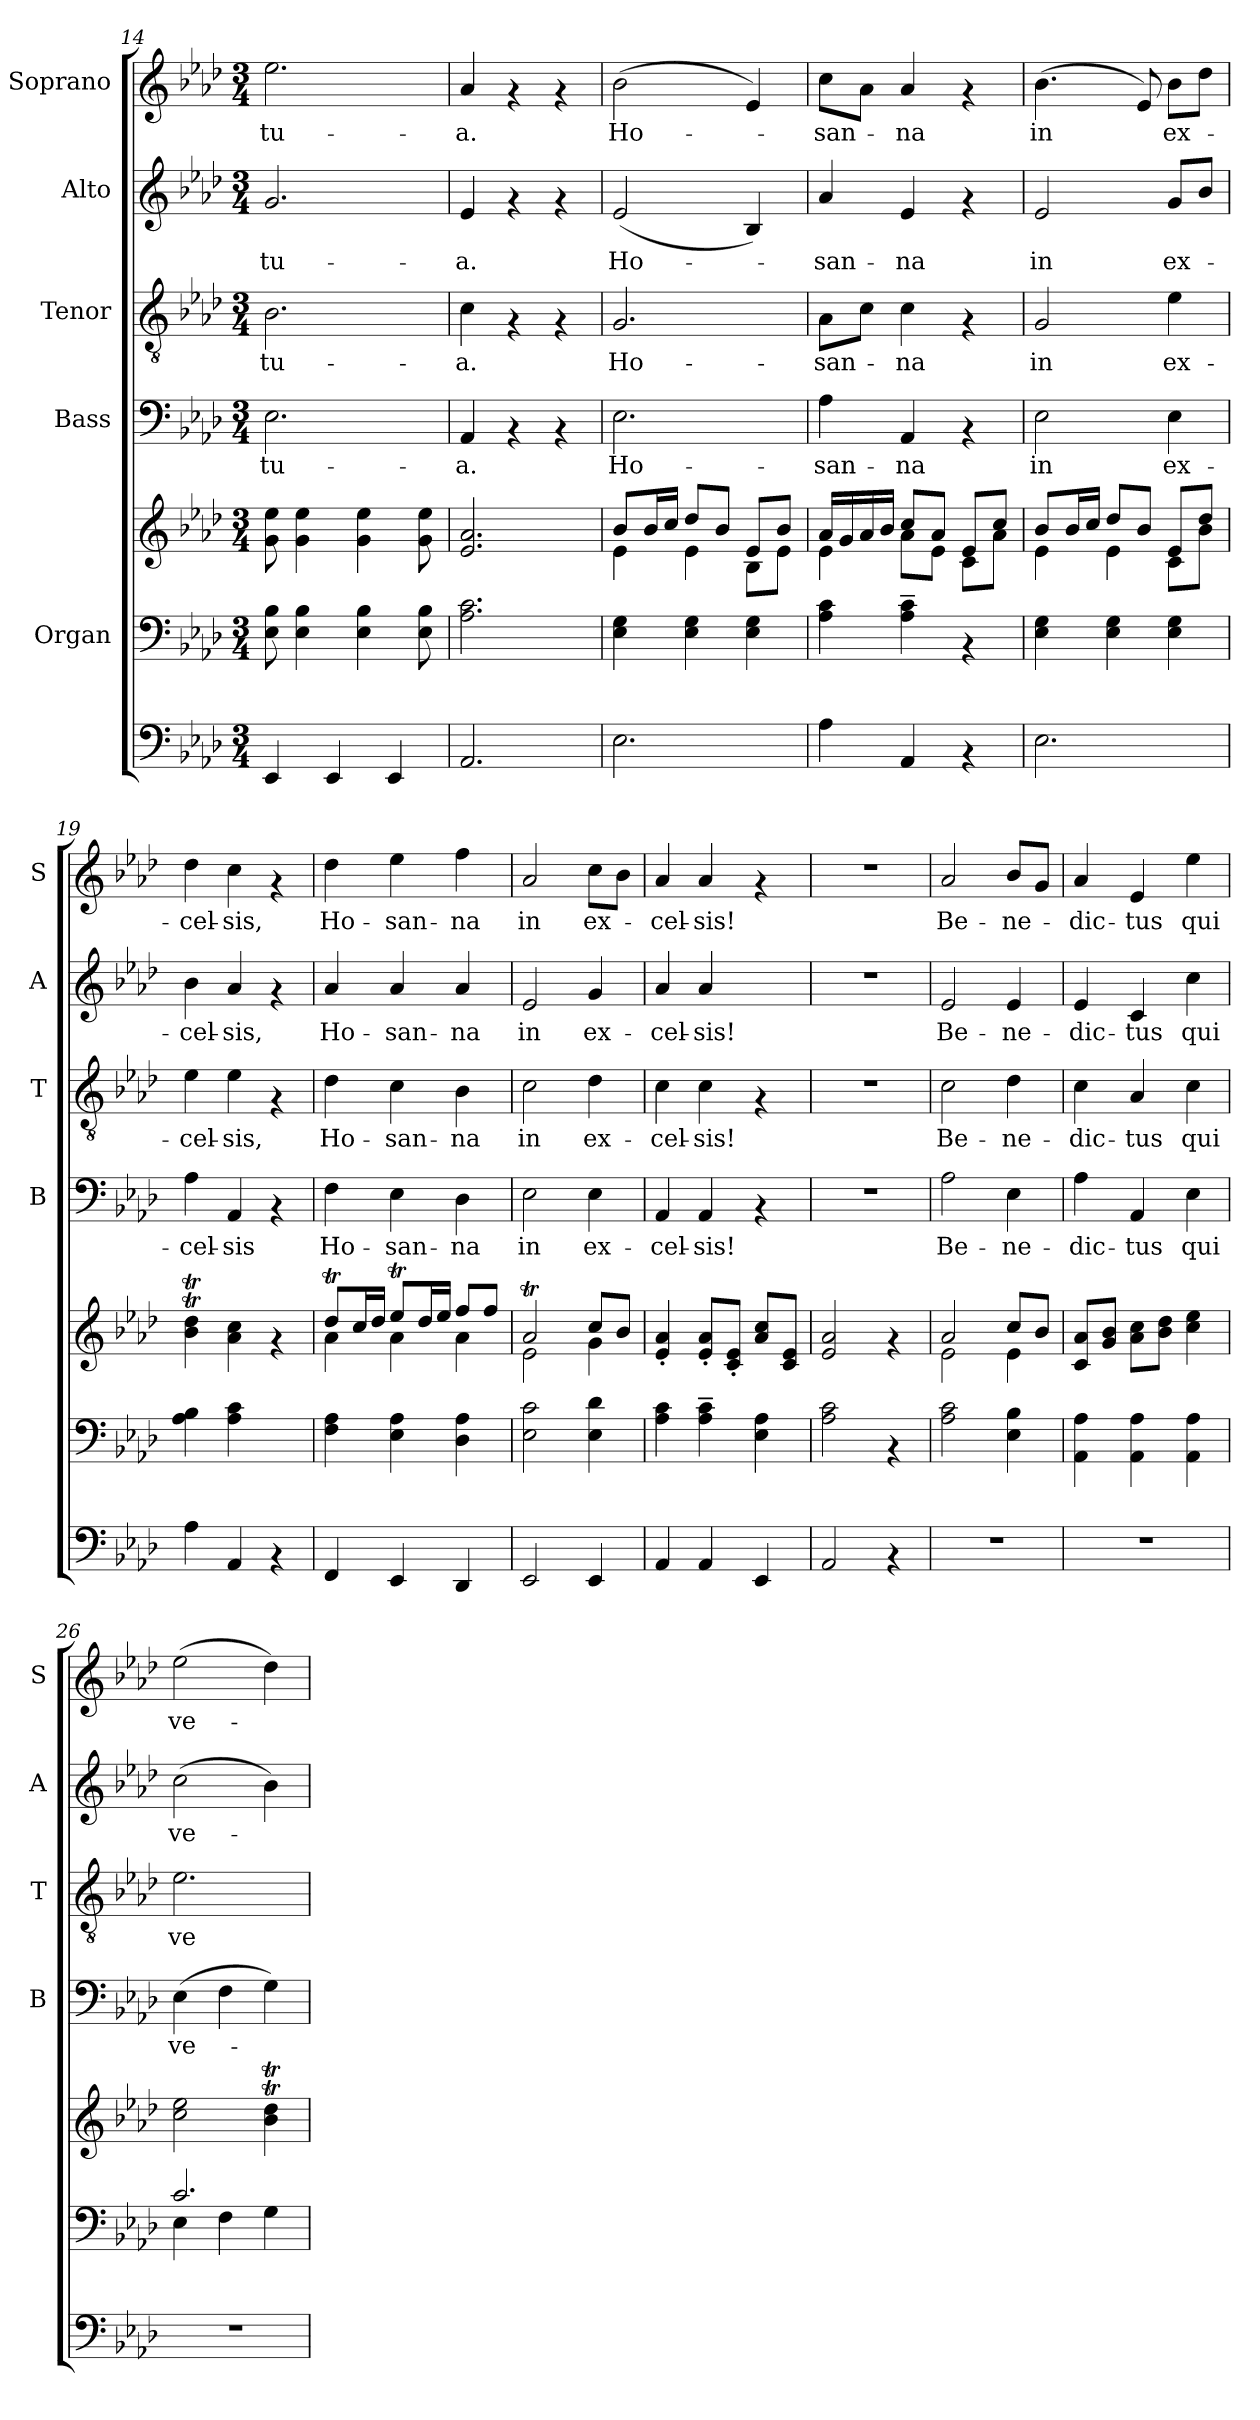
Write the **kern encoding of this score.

**kern	**kern	**kern	**kern	**text	**kern	**text	**kern	**text	**kern	**text
*part6	*part5	*part5	*part4	*part4	*part3	*part3	*part2	*part2	*part1	*part1
*staff7	*staff6	*staff5	*staff4	*staff4	*staff3	*staff3	*staff2	*staff2	*staff1	*staff1
*	*I"Organ	*	*I"Bass	*	*I"Tenor	*	*I"Alto	*	*I"Soprano	*
*	*	*	*I'B	*	*I'T	*	*I'A	*	*I'S	*
*clefF4	*clefF4	*clefG2	*clefF4	*	*clefGv2	*	*clefG2	*	*clefG2	*
*k[b-e-a-d-]	*k[b-e-a-d-]	*k[b-e-a-d-]	*k[b-e-a-d-]	*	*k[b-e-a-d-]	*	*k[b-e-a-d-]	*	*k[b-e-a-d-]	*
*A-:	*A-:	*A-:	*A-:	*	*A-:	*	*A-:	*	*A-:	*
*M3/4	*M3/4	*M3/4	*M3/4	*	*M3/4	*	*M3/4	*	*M3/4	*
=14	=14	=14	=14	=14	=14	=14	=14	=14	=14	=14
!	!	!	!	!LO:LY:b	!	!LO:LY:b	!	!LO:LY:b	!	!LO:LY:b
4EE-/	8E-\ 8B-\	8g\ 8ee-\	2.E-\	tu-	2.B-\	tu-	2.g/	tu-	2.ee-\	tu-
.	4E-\ 4B-\	4g\ 4ee-\	.	.	.	.	.	.	.	.
4EE-/	.	.	.	.	.	.	.	.	.	.
.	4E-\ 4B-\	4g\ 4ee-\	.	.	.	.	.	.	.	.
4EE-/	.	.	.	.	.	.	.	.	.	.
.	8E-\ 8B-\	8g\ 8ee-\	.	.	.	.	.	.	.	.
!!LO:PB:g=z
=15	=15	=15	=15	=15	=15	=15	=15	=15	=15	=15
!	!	!	!	!LO:LY:b	!	!LO:LY:b	!	!LO:LY:b	!	!LO:LY:b
2.AA-/	2.A-\ 2.c\	2.e-/ 2.a-/	4AA-/	-a.	4c\	-a.	4e-/	-a.	4a-/	-a.
.	.	.	4rAA	.	4rF	.	4rf	.	4rf	.
.	.	.	4rAA	.	4rF	.	4rf	.	4rf	.
=16	=16	=16	=16	=16	=16	=16	=16	=16	=16	=16
*	*	*^	*	*	*	*	*	*	*	*
!	!	!	!	!	!LO:LY:b	!	!LO:LY:b	!	!LO:LY:b	!	!LO:LY:b
2.E-\	4E-\ 4G\	8b-/L	4e-\	2.E-\	Ho-	2.G/	Ho-	(2e-/	Ho-	(>2b-\	Ho-
.	.	16b-/L	.	.	.	.	.	.	.	.	.
.	.	16cc/JJ	.	.	.	.	.	.	.	.	.
.	4E-\ 4G\	8dd-/L	4e-\	.	.	.	.	.	.	.	.
.	.	8b-/J	.	.	.	.	.	.	.	.	.
.	4E-\ 4G\	8e-/L	8B-\L	.	.	.	.	4B-/)	.	4e-/)	.
.	.	8b-/J	8e-\J	.	.	.	.	.	.	.	.
=17	=17	=17	=17	=17	=17	=17	=17	=17	=17	=17	=17
!	!	!	!	!	!LO:LY:b	!	!LO:LY:b	!	!LO:LY:b	!	!LO:LY:b
4A-\	4A-\ 4c\	16a-/LL	4e-\	4A-\	-san-	8A-\L	-san-	4a-/	-san-	8cc\L	-san-
.	.	16g/	.	.	.	.	.	.	.	.	.
.	.	16a-/	.	.	.	8c\J	.	.	.	8a-\J	.
.	.	16b-/JJ	.	.	.	.	.	.	.	.	.
!	!	!	!	!	!LO:LY:b	!	!LO:LY:b	!	!LO:LY:b	!	!LO:LY:b
4AA-/	4A-\~> 4c\~>	8cc/L	8a-\L	4AA-/	-na	4c\	-na	4e-/	-na	4a-/	-na
.	.	8a-/J	8e-\J	.	.	.	.	.	.	.	.
4rAA	4rAA	8e-/L	8c\L	4rAA	.	4rF	.	4rf	.	4rf	.
.	.	8cc/J	8a-\J	.	.	.	.	.	.	.	.
=18	=18	=18	=18	=18	=18	=18	=18	=18	=18	=18	=18
!	!	!	!	!	!LO:LY:b	!	!LO:LY:b	!	!LO:LY:b	!	!LO:LY:b
2.E-\	4E-\ 4G\	8b-/L	4e-\	2E-\	in	2G/	in	2e-/	in	(>4.b-\	in
.	.	16b-/L	.	.	.	.	.	.	.	.	.
.	.	16cc/JJ	.	.	.	.	.	.	.	.	.
.	4E-\ 4G\	8dd-/L	4e-\	.	.	.	.	.	.	.	.
.	.	8b-/J	.	.	.	.	.	.	.	8e-/)	.
!	!	!	!	!	!LO:LY:b	!	!LO:LY:b	!	!LO:LY:b	!	!LO:LY:b
.	4E-\ 4G\	8e-/L	8c\L	4E-\	ex-	4e-\	ex-	8g/L	ex-	8b-\L	ex-
.	.	8dd-/J	8b-\J	.	.	.	.	8b-/J	.	8dd-\J	.
=19	=19	=19	=19	=19	=19	=19	=19	=19	=19	=19	=19
!	!	!	!	!	!LO:LY:b	!	!LO:LY:b	!	!LO:LY:b	!	!LO:LY:b
*	*	*v	*v	*	*	*	*	*	*	*	*
4A-\	4A-\ 4B-\	4b-\T 4dd-\T	4A-\	-cel-	4e-\	-cel-	4b-\	-cel-	4dd-\	-cel-
!	!	!	!	!LO:LY:b	!	!LO:LY:b	!	!LO:LY:b	!	!LO:LY:b
4AA-/	4A-\ 4c\	4a-\ 4cc\	4AA-/	-sis	4e-\	-sis,	4a-/	-sis,	4cc\	-sis,
4rAA	4ryy	4rf	4rAA	.	4rF	.	4rf	.	4rf	.
=20	=20	=20	=20	=20	=20	=20	=20	=20	=20	=20
*	*	*^	*	*	*	*	*	*	*	*
!	!	!	!	!	!LO:LY:b	!	!LO:LY:b	!	!LO:LY:b	!	!LO:LY:b
4FF/	4F\ 4A-\	8dd-T/L	4a-\	4F\	Ho-	4d-\	Ho-	4a-/	Ho-	4dd-\	Ho-
.	.	16cc/L	.	.	.	.	.	.	.	.	.
.	.	16dd-/JJ	.	.	.	.	.	.	.	.	.
!	!	!	!	!	!LO:LY:b	!	!LO:LY:b	!	!LO:LY:b	!	!LO:LY:b
4EE-/	4E-\ 4A-\	8ee-T/L	4a-\	4E-\	-san-	4c\	-san-	4a-/	-san-	4ee-\	-san-
.	.	16dd-/L	.	.	.	.	.	.	.	.	.
.	.	16ee-/JJ	.	.	.	.	.	.	.	.	.
!	!	!	!	!	!LO:LY:b	!	!LO:LY:b	!	!LO:LY:b	!	!LO:LY:b
4DD-/	4D-\ 4A-\	8ff/L	4a-\	4D-\	-na	4B-\	-na	4a-/	-na	4ff\	-na
.	.	8ff/J	.	.	.	.	.	.	.	.	.
=21	=21	=21	=21	=21	=21	=21	=21	=21	=21	=21	=21
!	!	!	!	!	!LO:LY:b	!	!LO:LY:b	!	!LO:LY:b	!	!LO:LY:b
2EE-/	2E-\ 2c\	2a-T/	2e-\	2E-\	in	2c\	in	2e-/	in	2a-/	in
!	!	!	!	!	!LO:LY:b	!	!LO:LY:b	!	!LO:LY:b	!	!LO:LY:b
4EE-/	4E-\ 4d-\	8cc/L	4g\	4E-\	ex-	4d-\	ex-	4g/	ex-	8cc\L	ex-
.	.	8b-/J	.	.	.	.	.	.	.	8b-\J	.
*	*	*v	*v	*	*	*	*	*	*	*	*
!!LO:PB:g=z
=22	=22	=22	=22	=22	=22	=22	=22	=22	=22	=22
!	!	!	!	!LO:LY:b	!	!LO:LY:b	!	!LO:LY:b	!	!LO:LY:b
4AA-/	4A-\ 4c\	4e-/'< 4a-/'<	4AA-/	-cel-	4c\	-cel-	4a-/	-cel-	4a-/	-cel-
!	!	!	!	!LO:LY:b	!	!LO:LY:b	!	!LO:LY:b	!	!LO:LY:b
4AA-/	4A-\~> 4c\~>	8e-/'< 8a-/'<L	4AA-/	-sis!	4c\	-sis!	4a-/	-sis!	4a-/	-sis!
.	.	8c/'< 8e-/'<J	.	.	.	.	.	.	.	.
4EE-/	4E-\ 4A-\	8a-/ 8cc/L	4rAA	.	4rF	.	4ryy	.	4rf	.
.	.	8c/ 8e-/J	.	.	.	.	.	.	.	.
=23	=23	=23	=23	=23	=23	=23	=23	=23	=23	=23
2AA-/	2A-\ 2c\	2e-/ 2a-/	2.r	.	2.r	.	2.r	.	2.r	.
4rAA	4rAA	4rf	.	.	.	.	.	.	.	.
=24	=24	=24	=24	=24	=24	=24	=24	=24	=24	=24
*	*	*^	*	*	*	*	*	*	*	*
!	!	!	!	!	!LO:LY:b	!	!LO:LY:b	!	!LO:LY:b	!	!LO:LY:b
2.r	2A-\ 2c\	2a-/	2e-\	2A-\	Be-	2c\	Be-	2e-/	Be-	2a-/	Be-
!	!	!	!	!	!LO:LY:b	!	!LO:LY:b	!	!LO:LY:b	!	!LO:LY:b
.	4E-\ 4B-\	8cc/L	4e-\	4E-\	-ne-	4d-\	-ne-	4e-/	-ne-	8b-/L	-ne-
.	.	8b-/J	.	.	.	.	.	.	.	8g/J	.
*	*	*v	*v	*	*	*	*	*	*	*	*
=25	=25	=25	=25	=25	=25	=25	=25	=25	=25	=25
!	!	!	!	!LO:LY:b	!	!LO:LY:b	!	!LO:LY:b	!	!LO:LY:b
2.r	4AA-\ 4A-\	8c/ 8a-/L	4A-\	-dic-	4c\	-dic-	4e-/	-dic-	4a-/	-dic-
.	.	8g/ 8b-/J	.	.	.	.	.	.	.	.
!	!	!	!	!LO:LY:b	!	!LO:LY:b	!	!LO:LY:b	!	!LO:LY:b
.	4AA-\ 4A-\	8a-\ 8cc\L	4AA-/	-tus	4A-/	-tus	4c/	-tus	4e-/	-tus
.	.	8b-\ 8dd-\J	.	.	.	.	.	.	.	.
!	!	!	!	!LO:LY:b	!	!LO:LY:b	!	!LO:LY:b	!	!LO:LY:b
.	4AA-\ 4A-\	4cc\ 4ee-\	4E-\	qui	4c\	qui	4cc\	qui	4ee-\	qui
=26	=26	=26	=26	=26	=26	=26	=26	=26	=26	=26
*	*^	*	*	*	*	*	*	*	*	*
!	!	!	!	!	!LO:LY:b	!	!LO:LY:b	!	!LO:LY:b	!	!LO:LY:b
2.r	2.c/	4E-\	2cc\ 2ee-\	(<4E-\	ve-	2.e-\	ve-	(>2cc\	ve-	(>2ee-\	ve-
.	.	4F\	.	4F\	.	.	.	.	.	.	.
.	.	4G\	4b-\T 4dd-\T	4G\)	.	.	.	4b-\)	.	4dd-\)	.
*	*v	*v	*	*	*	*	*	*	*	*	*
=	=	=	=	=	=	=	=	=	=	=
*-	*-	*-	*-	*-	*-	*-	*-	*-	*-	*-
